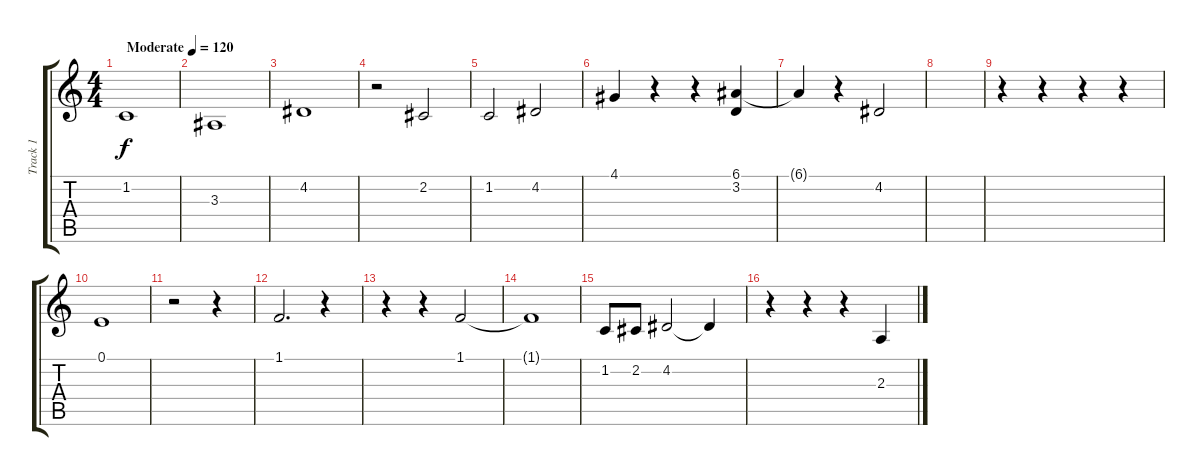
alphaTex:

\track ("Track 1" "Track 1") {instrument acousticgrandpiano}
\staff {score tabs}
\tuning (E4 B3 G3 D3 A2 E2) {hide}
\ts (4 4)
\tempo (120 "Moderate")
\clef g2
\ks c
1.2.1{dy f instrument acousticgrandpiano} |
3.3.1 |
4.2.1 |
r.2 2.2.2 |
1.2.2 4.2.2 |
4.1.4 r.4 r.4 (6.1 3.2).4 |
6.1{t}.4 r.4 4.2.2 |
|
r.4 r.4 r.4 r.4 |
0.1.1 |
r.2 r.4 |
1.1.2{d} r.4 |
r.4 r.4 1.1.2 |
1.1{t}.1 |
1.2.8 2.2.8 4.2.2 4.2{t}.4 |
r.4 r.4 r.4 2.3.4
